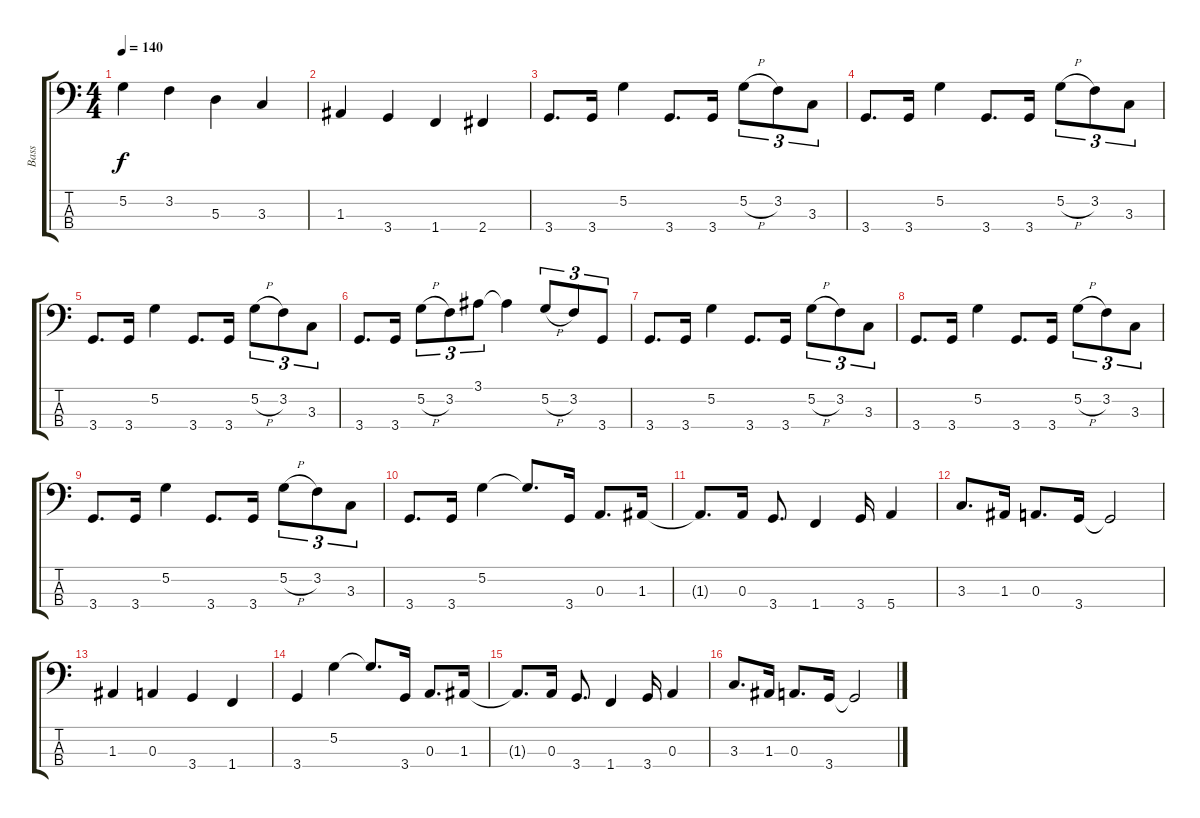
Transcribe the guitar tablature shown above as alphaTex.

\track ("Bass" "Bass") {instrument electricbassfinger}
\staff {score tabs}
\tuning (G2 D2 A1 E1) {hide}
\ts (4 4)
\tempo 140
\clef f4
\ks c
5.2.4{dy f} 3.2.4 5.3.4 3.3.4 |
1.3.4 3.4.4 1.4.4 2.4.4 |
3.4.8{d} 3.4.16 5.2.4 3.4.8{d} 3.4.16 5.2{h}.8{tu (3 2)} 3.2.8{tu (3 2)} 3.3.8{tu (3 2)} |
3.4.8{d} 3.4.16 5.2.4 3.4.8{d} 3.4.16 5.2{h}.8{tu (3 2)} 3.2.8{tu (3 2)} 3.3.8{tu (3 2)} |
3.4.8{d} 3.4.16 5.2.4 3.4.8{d} 3.4.16 5.2{h}.8{tu (3 2)} 3.2.8{tu (3 2)} 3.3.8{tu (3 2)} |
3.4.8{d} 3.4.16 5.2{h}.8{tu (3 2)} 3.2.8{tu (3 2)} 3.1.8{tu (3 2)} 3.1{t}.4 5.2{h}.8{tu (3 2)} 3.2.8{tu (3 2)} 3.4.8{tu (3 2)} |
3.4.8{d} 3.4.16 5.2.4 3.4.8{d} 3.4.16 5.2{h}.8{tu (3 2)} 3.2.8{tu (3 2)} 3.3.8{tu (3 2)} |
3.4.8{d} 3.4.16 5.2.4 3.4.8{d} 3.4.16 5.2{h}.8{tu (3 2)} 3.2.8{tu (3 2)} 3.3.8{tu (3 2)} |
3.4.8{d} 3.4.16 5.2.4 3.4.8{d} 3.4.16 5.2{h}.8{tu (3 2)} 3.2.8{tu (3 2)} 3.3.8{tu (3 2)} |
3.4.8{d} 3.4.16 5.2.4 5.2{t}.8{d} 3.4.16 0.3.8{d} 1.3.16 |
1.3{t}.8{d} 0.3.16 3.4.8{d} 1.4.4 3.4.16 5.4.4 |
3.3.8{d} 1.3.16 0.3.8{d} 3.4.16 3.4{t}.2 |
1.3.4 0.3.4 3.4.4 1.4.4 |
3.4.4 5.2.4 5.2{t}.8{d} 3.4.16 0.3.8{d} 1.3.16 |
1.3{t}.8{d} 0.3.16 3.4.8{d} 1.4.4 3.4.16 0.3.4 |
3.3.8{d} 1.3.16 0.3.8{d} 3.4.16 3.4{t}.2
